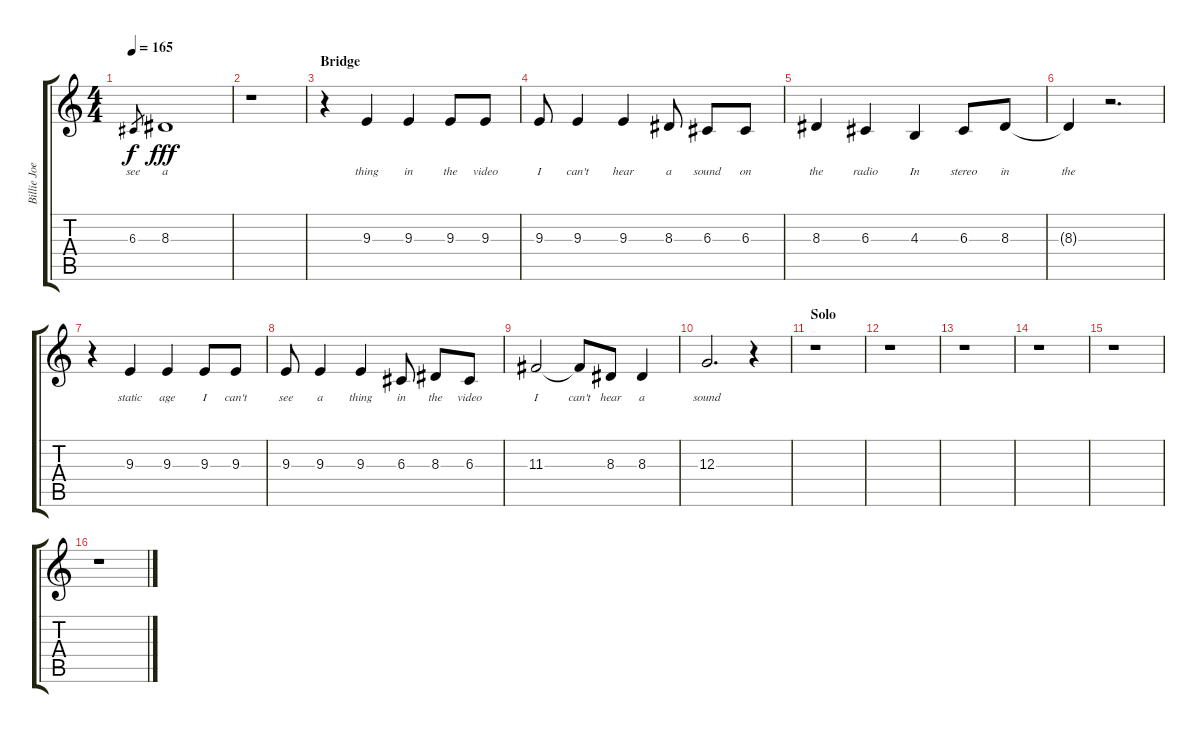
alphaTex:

\track ("Billie Joe (Vocals)" "Billie Joe") {instrument lead2sawtooth}
\staff {score tabs}
\tuning (E4 B3 G3 D3 A2 E2) {hide}
\ts (4 4)
\tempo 165
\clef g2
\ks c
6.3.8{lyrics (0 "see") lyrics (1 "") lyrics (2 "") lyrics (3 "") lyrics (4 "") gr dy f} 8.3.1{lyrics (0 "a") lyrics (1 "") lyrics (2 "") lyrics (3 "") lyrics (4 "") dy fff} |
r.1 |
\section ("" "Bridge")
r.4 9.3.4{lyrics (0 "thing") lyrics (1 "") lyrics (2 "") lyrics (3 "") lyrics (4 "")} 9.3.4{lyrics (0 "in") lyrics (1 "") lyrics (2 "") lyrics (3 "") lyrics (4 "")} 9.3.8{lyrics (0 "the") lyrics (1 "") lyrics (2 "") lyrics (3 "") lyrics (4 "")} 9.3.8{lyrics (0 "video") lyrics (1 "") lyrics (2 "") lyrics (3 "") lyrics (4 "")} |
9.3.8{lyrics (0 "I") lyrics (1 "") lyrics (2 "") lyrics (3 "") lyrics (4 "")} 9.3.4{lyrics (0 "can't") lyrics (1 "") lyrics (2 "") lyrics (3 "") lyrics (4 "")} 9.3.4{lyrics (0 "hear") lyrics (1 "") lyrics (2 "") lyrics (3 "") lyrics (4 "")} 8.3.8{lyrics (0 "a") lyrics (1 "") lyrics (2 "") lyrics (3 "") lyrics (4 "")} 6.3.8{lyrics (0 "sound") lyrics (1 "") lyrics (2 "") lyrics (3 "") lyrics (4 "")} 6.3.8{lyrics (0 "on") lyrics (1 "") lyrics (2 "") lyrics (3 "") lyrics (4 "")} |
8.3.4{lyrics (0 "the") lyrics (1 "") lyrics (2 "") lyrics (3 "") lyrics (4 "")} 6.3.4{lyrics (0 "radio") lyrics (1 "") lyrics (2 "") lyrics (3 "") lyrics (4 "")} 4.3.4{lyrics (0 "In") lyrics (1 "") lyrics (2 "") lyrics (3 "") lyrics (4 "")} 6.3.8{lyrics (0 "stereo") lyrics (1 "") lyrics (2 "") lyrics (3 "") lyrics (4 "")} 8.3.8{lyrics (0 "in") lyrics (1 "") lyrics (2 "") lyrics (3 "") lyrics (4 "")} |
8.3{t}.4{lyrics (0 "the") lyrics (1 "") lyrics (2 "") lyrics (3 "") lyrics (4 "")} r.2{d} |
r.4 9.3.4{lyrics (0 "static") lyrics (1 "") lyrics (2 "") lyrics (3 "") lyrics (4 "")} 9.3.4{lyrics (0 "age") lyrics (1 "") lyrics (2 "") lyrics (3 "") lyrics (4 "")} 9.3.8{lyrics (0 "I") lyrics (1 "") lyrics (2 "") lyrics (3 "") lyrics (4 "")} 9.3.8{lyrics (0 "can't") lyrics (1 "") lyrics (2 "") lyrics (3 "") lyrics (4 "")} |
9.3.8{lyrics (0 "see") lyrics (1 "") lyrics (2 "") lyrics (3 "") lyrics (4 "")} 9.3.4{lyrics (0 "a") lyrics (1 "") lyrics (2 "") lyrics (3 "") lyrics (4 "")} 9.3.4{lyrics (0 "thing") lyrics (1 "") lyrics (2 "") lyrics (3 "") lyrics (4 "")} 6.3.8{lyrics (0 "in") lyrics (1 "") lyrics (2 "") lyrics (3 "") lyrics (4 "")} 8.3.8{lyrics (0 "the") lyrics (1 "") lyrics (2 "") lyrics (3 "") lyrics (4 "")} 6.3.8{lyrics (0 "video") lyrics (1 "") lyrics (2 "") lyrics (3 "") lyrics (4 "")} |
11.3.2{lyrics (0 "I") lyrics (1 "") lyrics (2 "") lyrics (3 "") lyrics (4 "")} 11.3{t}.8{lyrics (0 "can't") lyrics (1 "") lyrics (2 "") lyrics (3 "") lyrics (4 "")} 8.3.8{lyrics (0 "hear") lyrics (1 "") lyrics (2 "") lyrics (3 "") lyrics (4 "")} 8.3.4{lyrics (0 "a") lyrics (1 "") lyrics (2 "") lyrics (3 "") lyrics (4 "")} |
12.3.2{d lyrics (0 "sound") lyrics (1 "") lyrics (2 "") lyrics (3 "") lyrics (4 "")} r.4 |
\section ("" "Solo")
r.1 |
r.1 |
r.1 |
r.1 |
r.1 |
r.1
